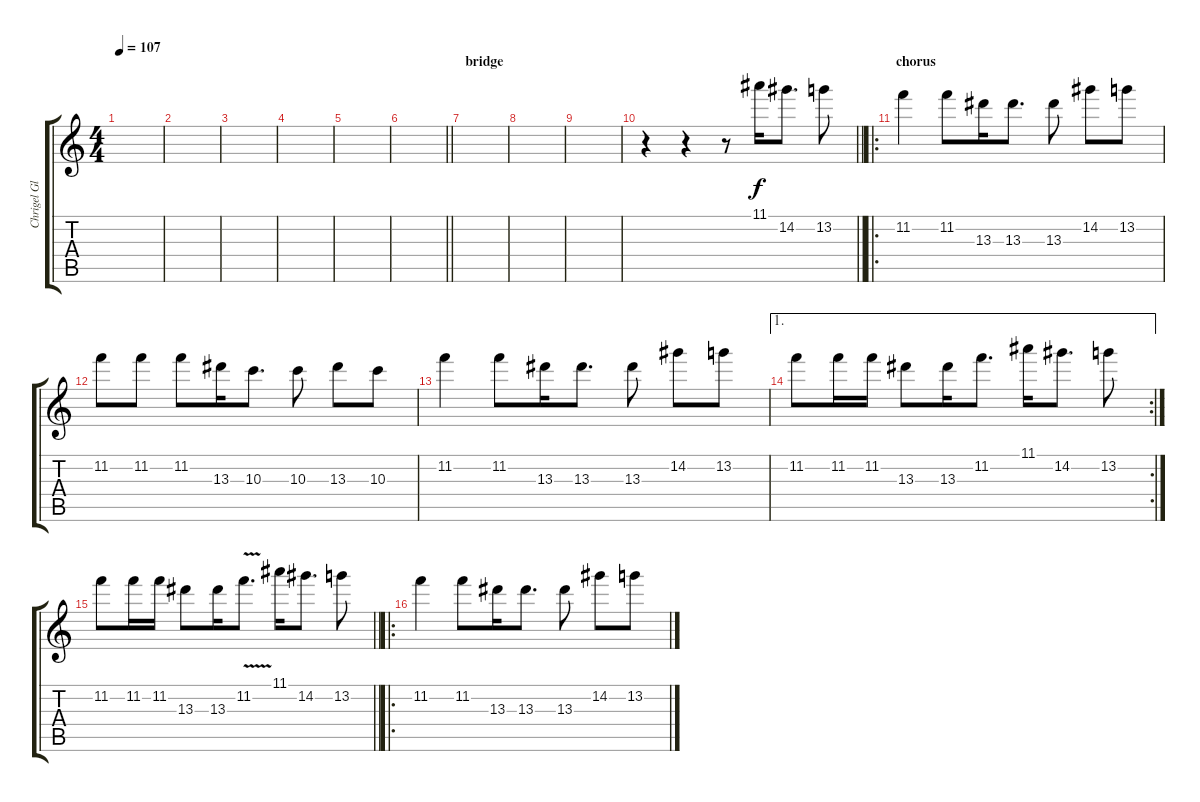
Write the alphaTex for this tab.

\track ("Chrigel Glanzmann" "Chrigel Gl") {instrument piccolo}
\staff {score tabs}
\tuning (B5 Gb5 D5 A4 E4 B3) {hide}
\ts (4 4)
\tempo 107
\clef g2
\ks c
|
|
|
|
|
\barLineRight lightlight
|
\section ("" "bridge")
|
|
|
\barLineRight lightlight
r.4 r.4 r.8 11.1.16 14.2.8{d} 13.2.8 |
\ro
\section ("" "chorus")
11.2.4 11.2.8 13.3.16 13.3.8{d} 13.3.8 14.2.8 13.2.8 |
11.2.8 11.2.8 11.2.8 13.3.16 10.3.8{d} 10.3.8 13.3.8 10.3.8 |
11.2.4 11.2.8 13.3.16 13.3.8{d} 13.3.8 14.2.8 13.2.8 |
\ae 1
\rc 2
11.2.8 11.2.16 11.2.16 13.3.8 13.3.16 11.2.8{d} 11.1.16 14.2.8{d} 13.2.8 |
\barLineRight lightlight
11.2.8 11.2.16 11.2.16 13.3.8 13.3.16 11.2{v}.8{d} 11.1.16 14.2.8{d} 13.2.8 |
\ro
\section ("" "")
11.2.4 11.2.8 13.3.16 13.3.8{d} 13.3.8 14.2.8 13.2.8
